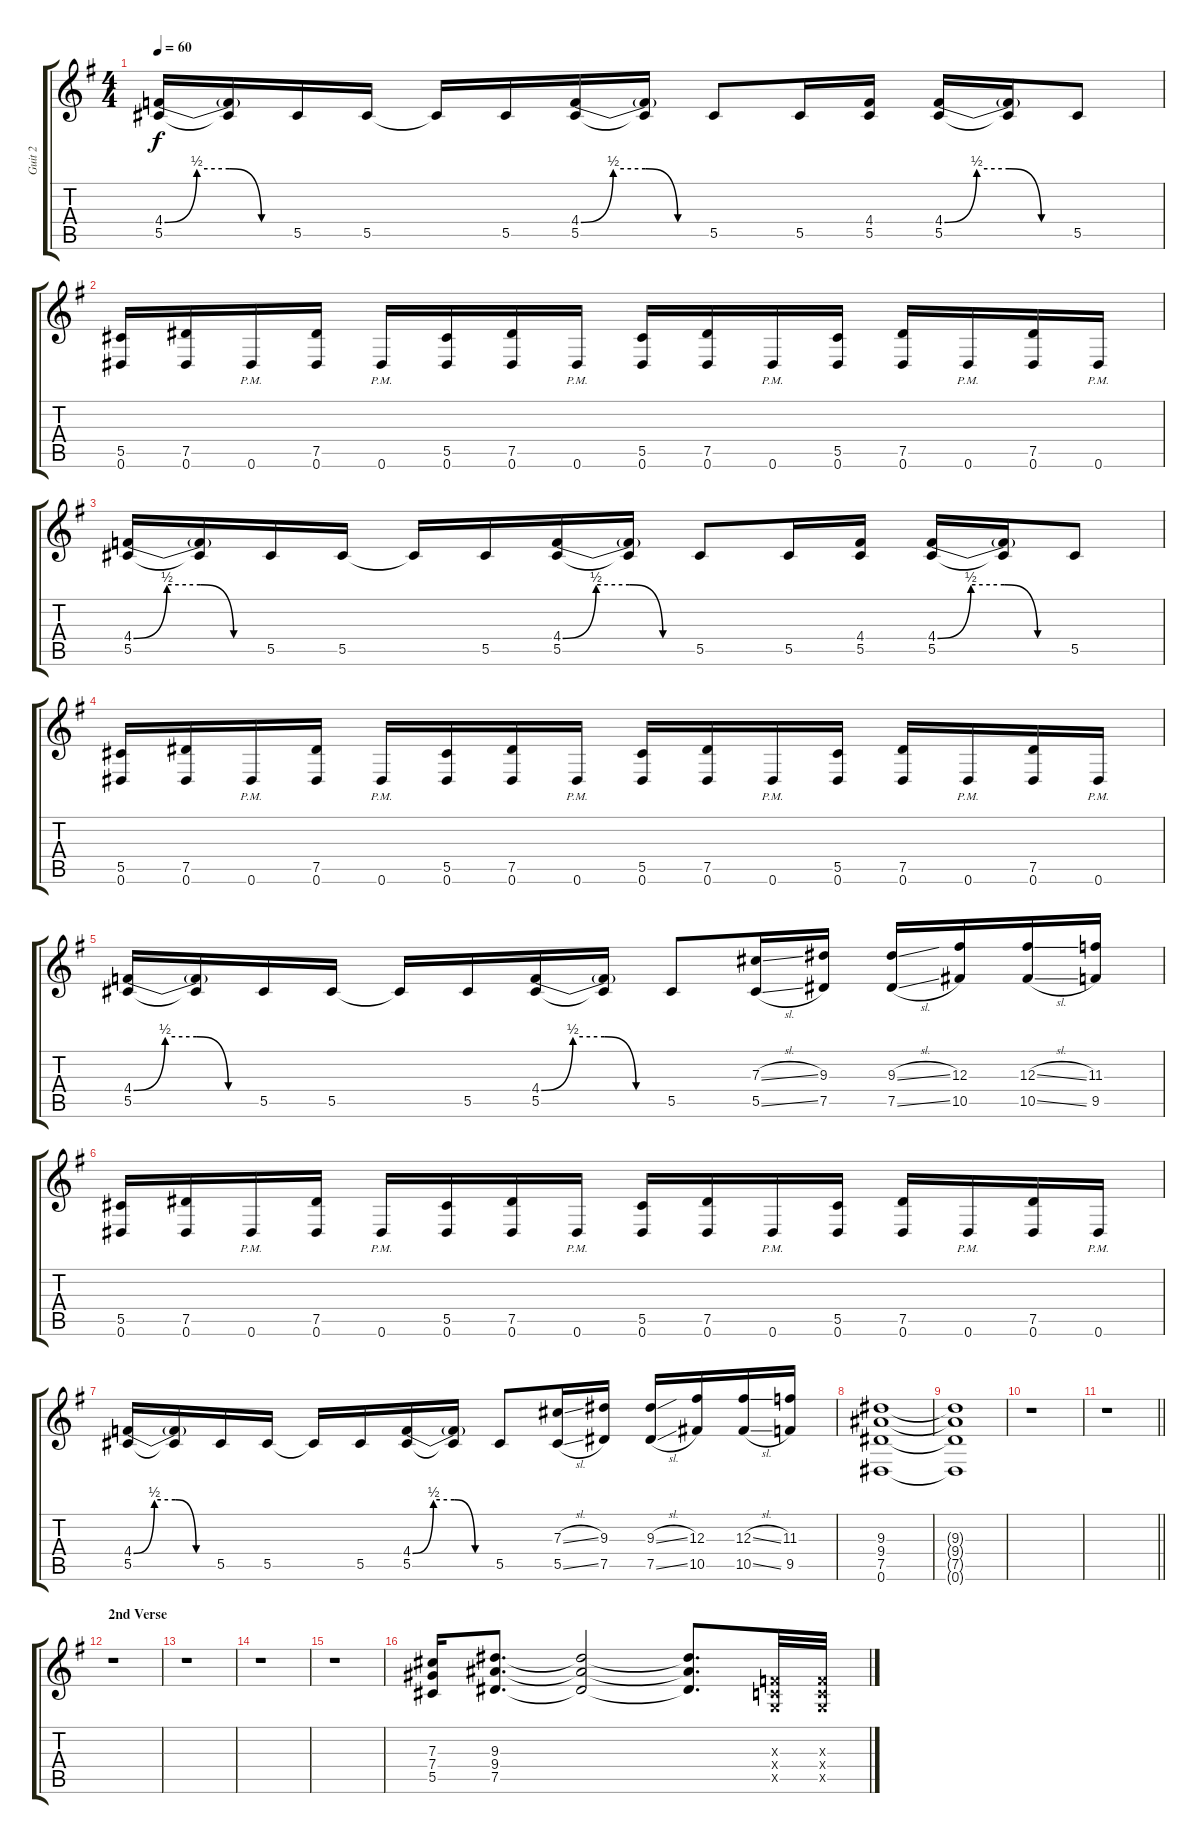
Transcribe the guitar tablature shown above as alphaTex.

\track ("Guit 2" "Guit 2") {instrument overdrivenguitar}
\staff {score tabs}
\tuning (Eb4 Bb3 Gb3 Db3 Ab2 Eb2) {hide}
\ts (4 4)
\tempo 60
\clef g2
\ks g
(4.4{be (custom 0 0 15 2 30 2 45 0 60 0)} 5.5).16{dy f} (4.4{t} 5.5{t}).16 5.5.16 5.5.16 5.5{t}.16 5.5.16 (4.4{be (custom 0 0 15 2 30 2 45 0 60 0)} 5.5).16 (4.4{t} 5.5{t}).16 5.5.8 5.5.16 (4.4 5.5).16 (4.4{be (custom 0 0 15 2 30 2 45 0 60 0)} 5.5).16 (4.4{t} 5.5{t}).16 5.5.8 |
(5.5 0.6).16 (7.5 0.6).16 0.6{pm}.16 (7.5 0.6).16 0.6{pm}.16 (5.5 0.6).16 (7.5 0.6).16 0.6{pm}.16 (5.5 0.6).16 (7.5 0.6).16 0.6{pm}.16 (5.5 0.6).16 (7.5 0.6).16 0.6{pm}.16 (7.5 0.6).16 0.6{pm}.16 |
(4.4{be (custom 0 0 15 2 30 2 45 0 60 0)} 5.5).16 (4.4{t} 5.5{t}).16 5.5.16 5.5.16 5.5{t}.16 5.5.16 (4.4{be (custom 0 0 15 2 30 2 45 0 60 0)} 5.5).16 (4.4{t} 5.5{t}).16 5.5.8 5.5.16 (4.4 5.5).16 (4.4{be (custom 0 0 15 2 30 2 45 0 60 0)} 5.5).16 (4.4{t} 5.5{t}).16 5.5.8 |
(5.5 0.6).16 (7.5 0.6).16 0.6{pm}.16 (7.5 0.6).16 0.6{pm}.16 (5.5 0.6).16 (7.5 0.6).16 0.6{pm}.16 (5.5 0.6).16 (7.5 0.6).16 0.6{pm}.16 (5.5 0.6).16 (7.5 0.6).16 0.6{pm}.16 (7.5 0.6).16 0.6{pm}.16 |
(4.4{be (custom 0 0 15 2 30 2 45 0 60 0)} 5.5).16 (4.4{t} 5.5{t}).16 5.5.16 5.5.16 5.5{t}.16 5.5.16 (4.4{be (custom 0 0 15 2 30 2 45 0 60 0)} 5.5).16 (4.4{t} 5.5{t}).16 5.5.8 (7.3{sl} 5.5{sl}).16 (9.3 7.5).16 (9.3{sl} 7.5{sl}).16 (12.3 10.5).16 (12.3{sl} 10.5{sl}).16 (11.3 9.5).16 |
(5.5 0.6).16 (7.5 0.6).16 0.6{pm}.16 (7.5 0.6).16 0.6{pm}.16 (5.5 0.6).16 (7.5 0.6).16 0.6{pm}.16 (5.5 0.6).16 (7.5 0.6).16 0.6{pm}.16 (5.5 0.6).16 (7.5 0.6).16 0.6{pm}.16 (7.5 0.6).16 0.6{pm}.16 |
(4.4{be (custom 0 0 15 2 30 2 45 0 60 0)} 5.5).16 (4.4{t} 5.5{t}).16 5.5.16 5.5.16 5.5{t}.16 5.5.16 (4.4{be (custom 0 0 15 2 30 2 45 0 60 0)} 5.5).16 (4.4{t} 5.5{t}).16 5.5.8 (7.3{sl} 5.5{sl}).16 (9.3 7.5).16 (9.3{sl} 7.5{sl}).16 (12.3 10.5).16 (12.3{sl} 10.5{sl}).16 (11.3 9.5).16 |
(9.3 9.4 7.5 0.6).1 |
(9.3{t} 9.4{t} 7.5{t} 0.6{t}).1 |
r.1 |
\barLineRight lightlight
r.1 |
\section ("" "2nd Verse")
r.1 |
r.1 |
r.1 |
r.1 |
(7.3 7.4 5.5).16 (9.3 9.4 7.5).8{d} (9.3{t} 9.4{t} 7.5{t}).2 (9.3{t} 9.4{t} 7.5{t}).8{d} (-1.3{x} -1.4{x} -1.5{x}).32 (-1.3{x} -1.4{x} -1.5{x}).32
